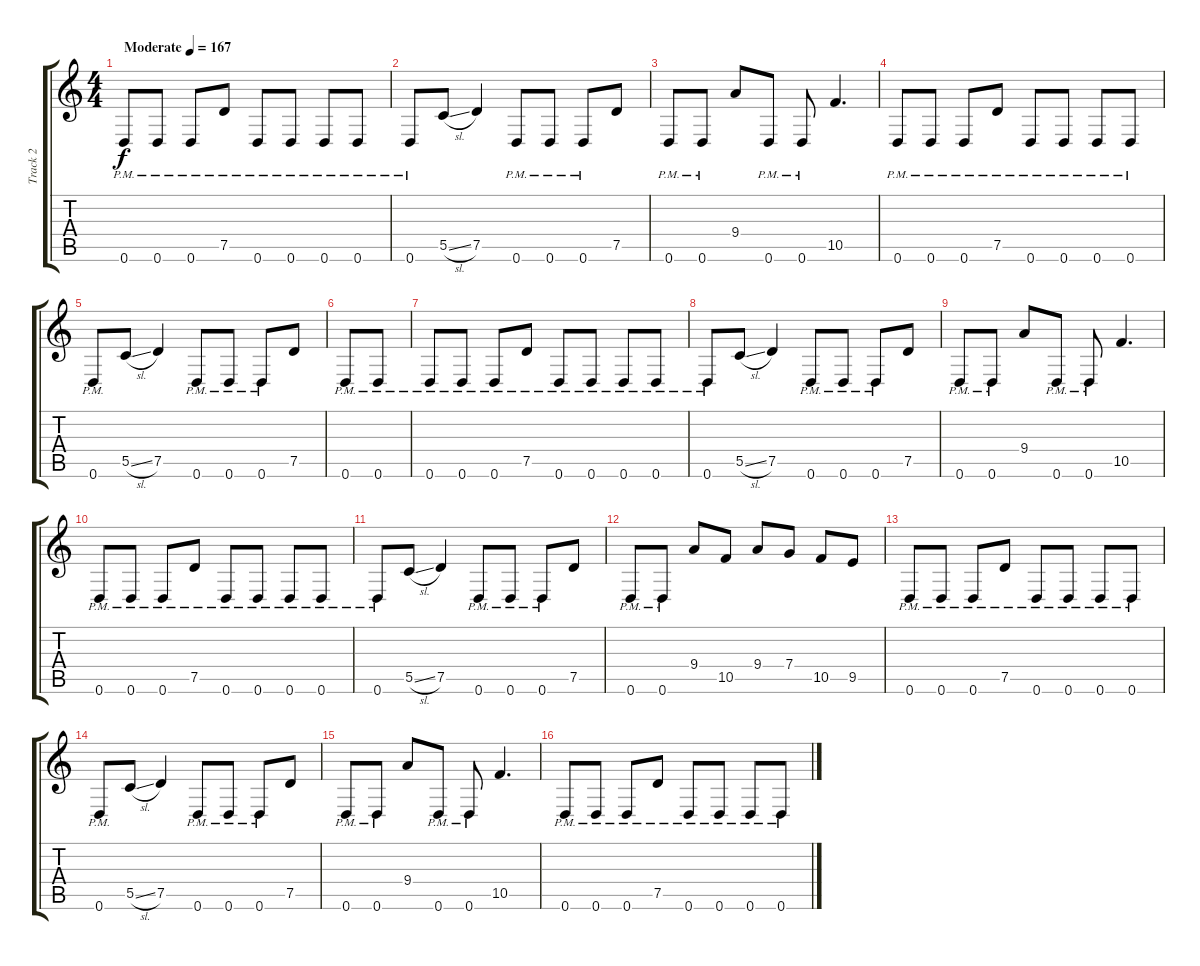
\track ("Track 2" "Track 2") {instrument distortionguitar}
\staff {score tabs}
\tuning (D4 A3 F3 C3 G2 D2) {hide}
\ts (4 4)
\tempo (167 "Moderate")
\clef g2
\ks c
0.6{pm}.8{dy f instrument distortionguitar} 0.6{pm}.8 0.6{pm}.8 7.5{pm}.8 0.6{pm}.8 0.6{pm}.8 0.6{pm}.8 0.6{pm}.8 |
0.6{pm}.8 5.5{sl}.8 7.5.4 0.6{pm}.8 0.6{pm}.8 0.6{pm}.8 7.5.8 |
0.6{pm}.8 0.6{pm}.8 9.4.8 0.6{pm}.8 0.6{pm}.8 10.5.4{d} |
0.6{pm}.8 0.6{pm}.8 0.6{pm}.8 7.5{pm}.8 0.6{pm}.8 0.6{pm}.8 0.6{pm}.8 0.6{pm}.8 |
0.6{pm}.8 5.5{sl}.8 7.5.4 0.6{pm}.8 0.6{pm}.8 0.6{pm}.8 7.5.8 |
0.6{pm}.8 0.6{pm}.8 |
0.6{pm}.8 0.6{pm}.8 0.6{pm}.8 7.5{pm}.8 0.6{pm}.8 0.6{pm}.8 0.6{pm}.8 0.6{pm}.8 |
0.6{pm}.8 5.5{sl}.8 7.5.4 0.6{pm}.8 0.6{pm}.8 0.6{pm}.8 7.5.8 |
0.6{pm}.8 0.6{pm}.8 9.4.8 0.6{pm}.8 0.6{pm}.8 10.5.4{d} |
0.6{pm}.8 0.6{pm}.8 0.6{pm}.8 7.5{pm}.8 0.6{pm}.8 0.6{pm}.8 0.6{pm}.8 0.6{pm}.8 |
0.6{pm}.8 5.5{sl}.8 7.5.4 0.6{pm}.8 0.6{pm}.8 0.6{pm}.8 7.5.8 |
0.6{pm}.8 0.6{pm}.8 9.4.8 10.5.8 9.4.8 7.4.8 10.5.8 9.5.8 |
0.6{pm}.8 0.6{pm}.8 0.6{pm}.8 7.5{pm}.8 0.6{pm}.8 0.6{pm}.8 0.6{pm}.8 0.6{pm}.8 |
0.6{pm}.8 5.5{sl}.8 7.5.4 0.6{pm}.8 0.6{pm}.8 0.6{pm}.8 7.5.8 |
0.6{pm}.8 0.6{pm}.8 9.4.8 0.6{pm}.8 0.6{pm}.8 10.5.4{d} |
0.6{pm}.8 0.6{pm}.8 0.6{pm}.8 7.5{pm}.8 0.6{pm}.8 0.6{pm}.8 0.6{pm}.8 0.6{pm}.8
